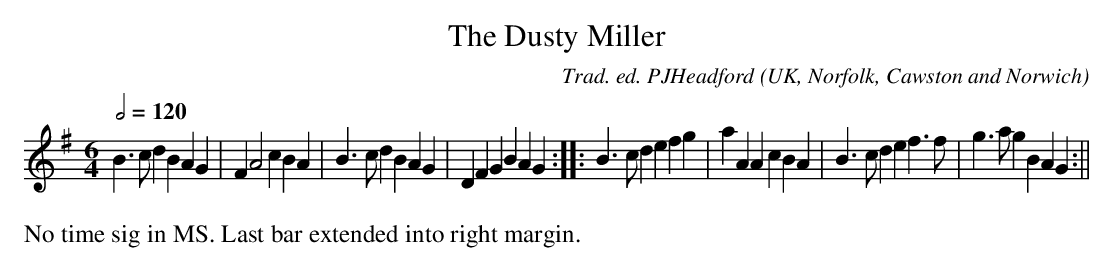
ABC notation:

X:1
T:Dusty Miller, The
C:Trad. ed. PJHeadford
O:UK, Norfolk, Cawston and Norwich
M:6/4
L:1/4
Q:2/4=120
K:G
B>c dB AG|FA2c BA|B>c dB AG|DF GB AG:||:B>c de fg|\
aA Ac BA|B>c de f>f|g>a gB AG:||
